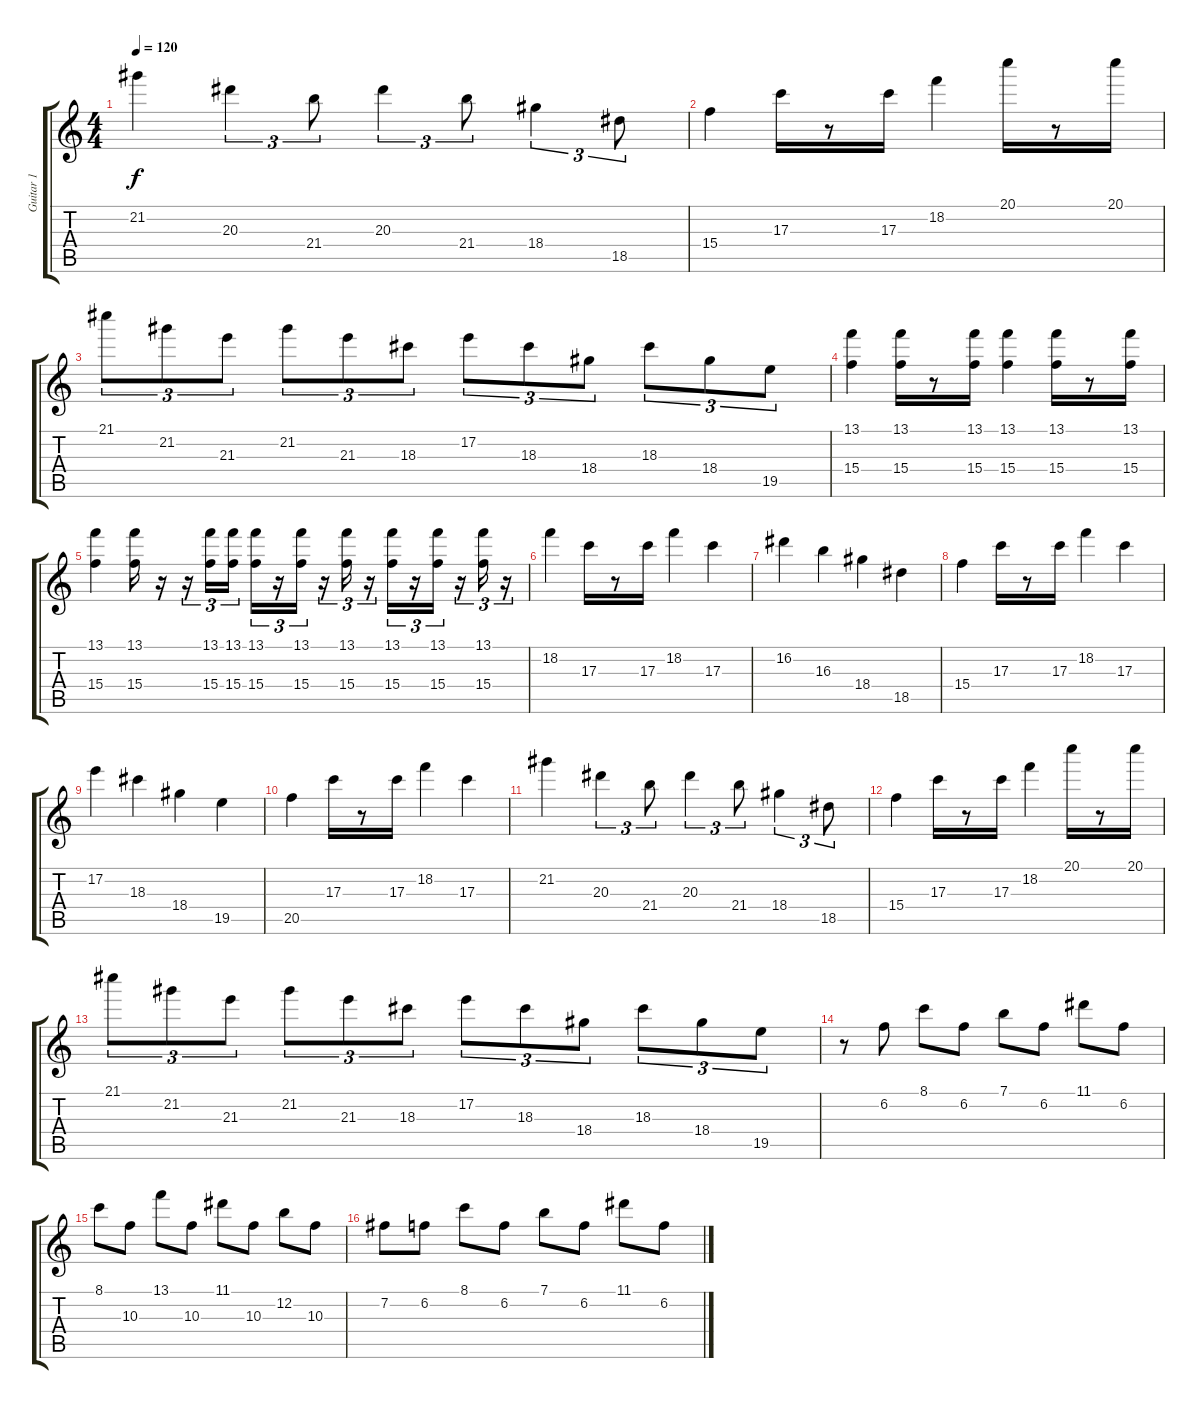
\track ("Guitar 1" "Guitar 1") {instrument distortionguitar}
\staff {score tabs}
\tuning (E4 B3 G3 D3 A2 E2) {hide}
\ts (4 4)
\tempo 120
\clef g2
\ks c
21.2.4{dy f} 20.3.4{tu (3 2)} 21.4.8{tu (3 2)} 20.3.4{tu (3 2)} 21.4.8{tu (3 2)} 18.4.4{tu (3 2)} 18.5.8{tu (3 2)} |
15.4.4 17.3.16 r.8 17.3.16 18.2.4 20.1.16 r.8 20.1.16 |
21.1.8{tu (3 2)} 21.2.8{tu (3 2)} 21.3.8{tu (3 2)} 21.2.8{tu (3 2)} 21.3.8{tu (3 2)} 18.3.8{tu (3 2)} 17.2.8{tu (3 2)} 18.3.8{tu (3 2)} 18.4.8{tu (3 2)} 18.3.8{tu (3 2)} 18.4.8{tu (3 2)} 19.5.8{tu (3 2)} |
(13.1 15.4).4 (13.1 15.4).16 r.8 (13.1 15.4).16 (13.1 15.4).4 (13.1 15.4).16 r.8 (13.1 15.4).16 |
(13.1 15.4).4 (13.1 15.4).16 r.16 r.16{tu (3 2)} (13.1 15.4).16{tu (3 2)} (13.1 15.4).16{tu (3 2)} (13.1 15.4).16{tu (3 2)} r.16{tu (3 2)} (13.1 15.4).16{tu (3 2)} r.16{tu (3 2)} (13.1 15.4).16{tu (3 2)} r.16{tu (3 2)} (13.1 15.4).16{tu (3 2)} r.16{tu (3 2)} (13.1 15.4).16{tu (3 2)} r.16{tu (3 2)} (13.1 15.4).16{tu (3 2)} r.16{tu (3 2)} |
18.2.4 17.3.16 r.8 17.3.16 18.2.4 17.3.4 |
16.2.4 16.3.4 18.4.4 18.5.4 |
15.4.4 17.3.16 r.8 17.3.16 18.2.4 17.3.4 |
17.2.4 18.3.4 18.4.4 19.5.4 |
20.5.4 17.3.16 r.8 17.3.16 18.2.4 17.3.4 |
21.2.4 20.3.4{tu (3 2)} 21.4.8{tu (3 2)} 20.3.4{tu (3 2)} 21.4.8{tu (3 2)} 18.4.4{tu (3 2)} 18.5.8{tu (3 2)} |
15.4.4 17.3.16 r.8 17.3.16 18.2.4 20.1.16 r.8 20.1.16 |
21.1.8{tu (3 2)} 21.2.8{tu (3 2)} 21.3.8{tu (3 2)} 21.2.8{tu (3 2)} 21.3.8{tu (3 2)} 18.3.8{tu (3 2)} 17.2.8{tu (3 2)} 18.3.8{tu (3 2)} 18.4.8{tu (3 2)} 18.3.8{tu (3 2)} 18.4.8{tu (3 2)} 19.5.8{tu (3 2)} |
r.8 6.2.8{instrument electricguitarclean} 8.1.8 6.2.8 7.1.8 6.2.8 11.1.8 6.2.8 |
8.1.8 10.3.8 13.1.8 10.3.8 11.1.8 10.3.8 12.2.8 10.3.8 |
7.2.8 6.2.8 8.1.8 6.2.8 7.1.8 6.2.8 11.1.8 6.2.8
